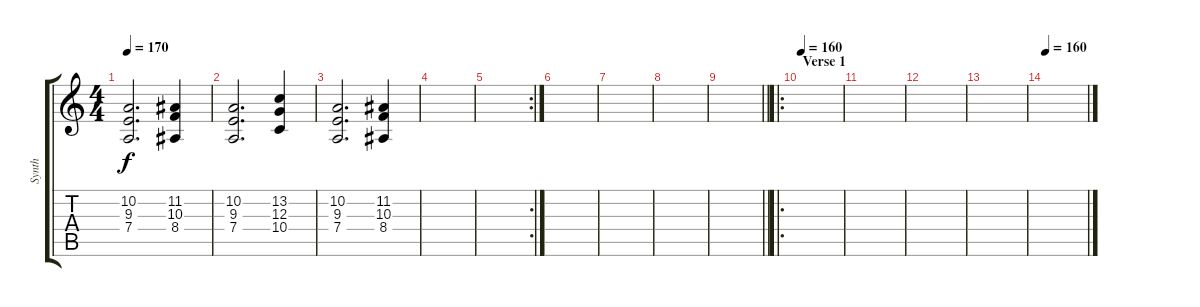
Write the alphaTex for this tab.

\track ("Synth" "Synth") {instrument choiraahs}
\staff {score tabs}
\tuning (E4 B3 G3 D3 A2 E2) {hide}
\ts (4 4)
\tempo 170
\clef g2
\ks c
(10.2 9.3 7.4).2{d dy f} (11.2 10.3 8.4).4 |
(10.2 9.3 7.4).2{d} (13.2 12.3 10.4).4 |
(10.2 9.3 7.4).2{d} (11.2 10.3 8.4).4 |
|
\rc 2
|
|
|
|
\barLineRight lightlight
|
\ro
\section ("" "Verse 1")
\tempo 160
|
|
|
|
\tempo 160
